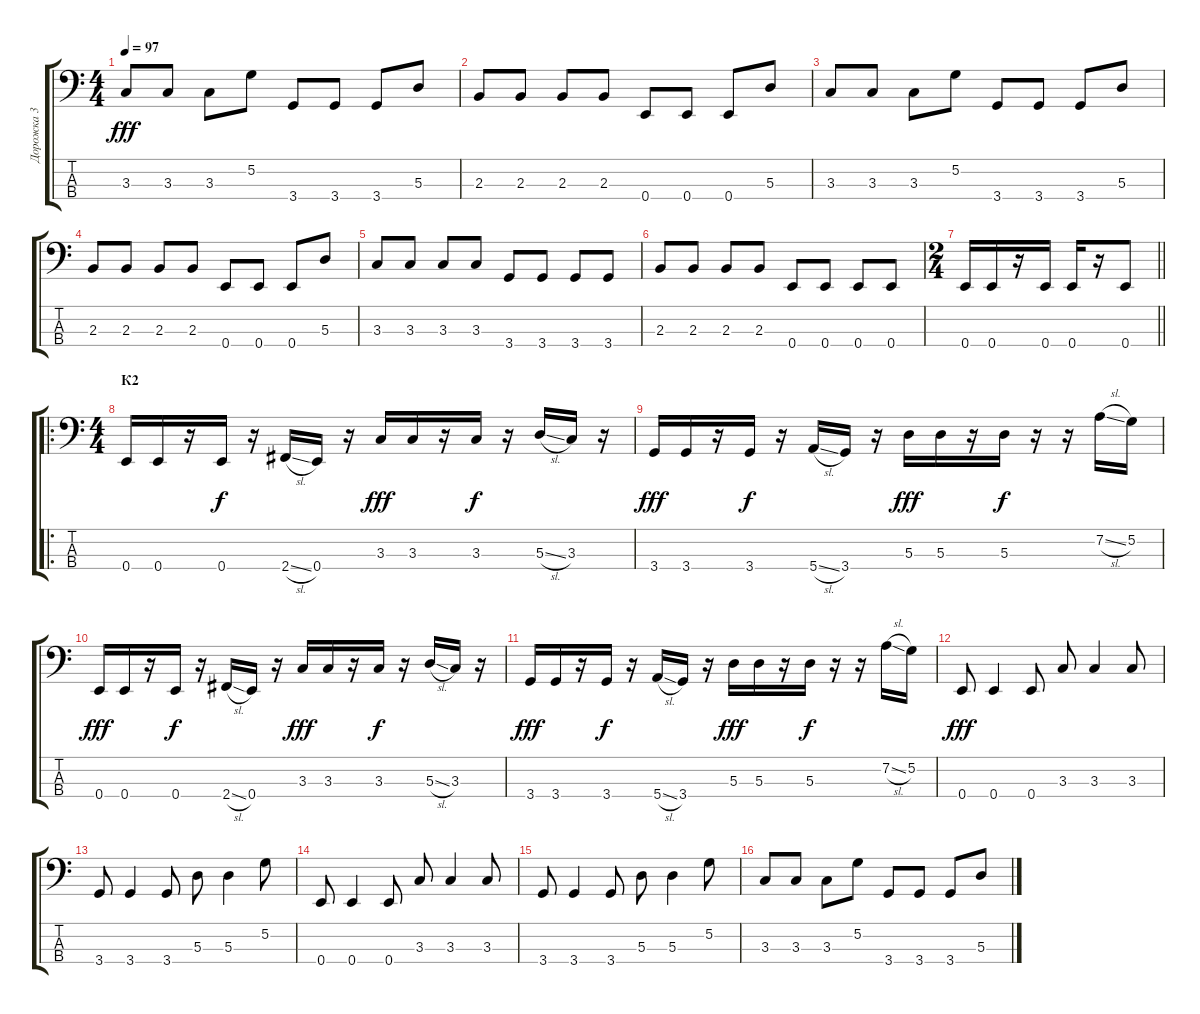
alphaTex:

\track ("Дорожка 3" "Дорожка 3") {instrument electricbassfinger}
\staff {score tabs}
\tuning (G2 D2 A1 E1) {hide}
\ts (4 4)
\tempo 97
\clef f4
\ks c
3.3.8{dy fff} 3.3.8 3.3.8 5.2.8 3.4.8 3.4.8 3.4.8 5.3.8 |
2.3.8 2.3.8 2.3.8 2.3.8 0.4.8 0.4.8 0.4.8 5.3.8 |
3.3.8 3.3.8 3.3.8 5.2.8 3.4.8 3.4.8 3.4.8 5.3.8 |
2.3.8 2.3.8 2.3.8 2.3.8 0.4.8 0.4.8 0.4.8 5.3.8 |
3.3.8 3.3.8 3.3.8 3.3.8 3.4.8 3.4.8 3.4.8 3.4.8 |
2.3.8 2.3.8 2.3.8 2.3.8 0.4.8 0.4.8 0.4.8 0.4.8 |
\ts (2 4)
\barLineRight lightlight
0.4.16 0.4.16 r.16 0.4.16 0.4.16 r.16 0.4.8 |
\ro
\ts (4 4)
\section ("" "К2")
0.4.16 0.4.16 r.16 0.4.16{dy f} r.16 2.4{sl}.16 0.4.16 r.16 3.3.16{dy fff} 3.3.16 r.16 3.3.16{dy f} r.16 5.3{sl}.16 3.3.16 r.16 |
3.4.16{dy fff} 3.4.16 r.16 3.4.16{dy f} r.16 5.4{sl}.16 3.4.16 r.16 5.3.16{dy fff} 5.3.16 r.16 5.3.16{dy f} r.16 r.16 7.2{sl}.16 5.2.16 |
0.4.16{dy fff} 0.4.16 r.16 0.4.16{dy f} r.16 2.4{sl}.16 0.4.16 r.16 3.3.16{dy fff} 3.3.16 r.16 3.3.16{dy f} r.16 5.3{sl}.16 3.3.16 r.16 |
3.4.16{dy fff} 3.4.16 r.16 3.4.16{dy f} r.16 5.4{sl}.16 3.4.16 r.16 5.3.16{dy fff} 5.3.16 r.16 5.3.16{dy f} r.16 r.16 7.2{sl}.16 5.2.16 |
0.4.8{dy fff} 0.4.4 0.4.8 3.3.8 3.3.4 3.3.8 |
3.4.8 3.4.4 3.4.8 5.3.8 5.3.4 5.2.8 |
0.4.8 0.4.4 0.4.8 3.3.8 3.3.4 3.3.8 |
3.4.8 3.4.4 3.4.8 5.3.8 5.3.4 5.2.8 |
3.3.8 3.3.8 3.3.8 5.2.8 3.4.8 3.4.8 3.4.8 5.3.8
